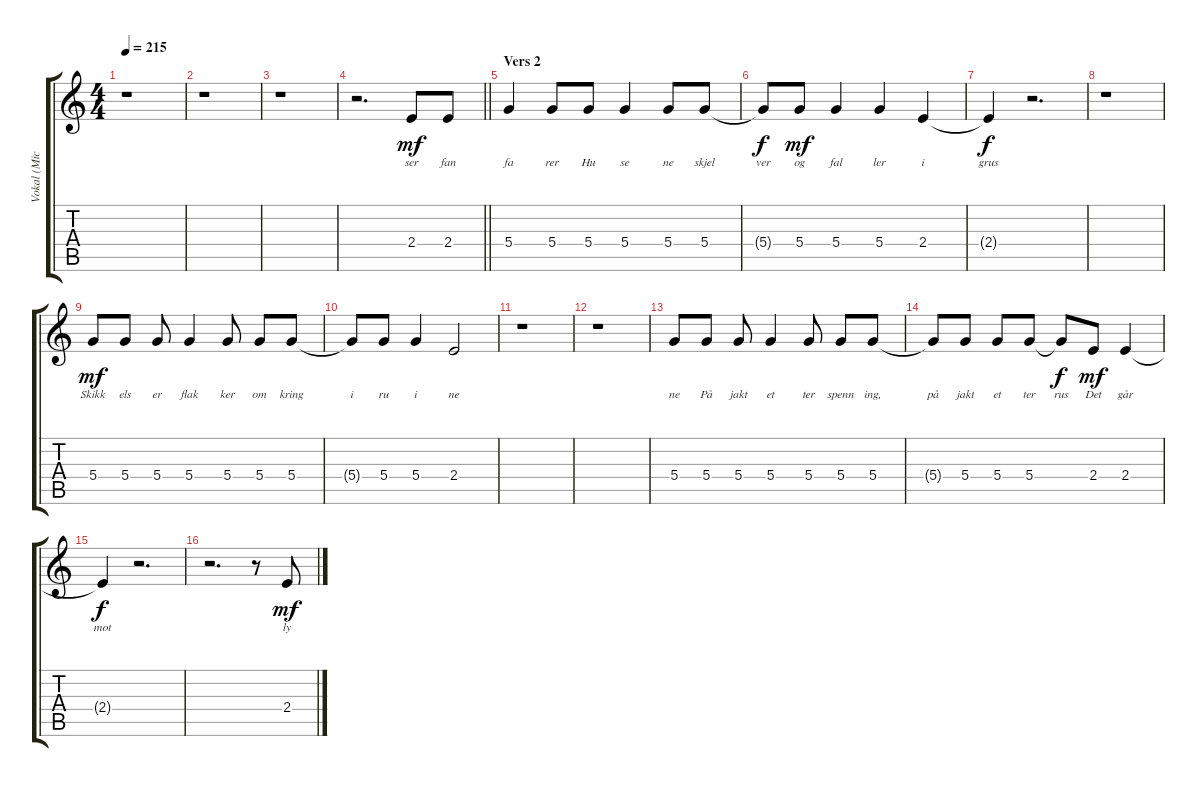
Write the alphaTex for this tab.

\track ("Vokal (Michael Krohn)" "Vokal (Mic") {instrument acousticguitarnylon}
\staff {score tabs}
\tuning (E4 B3 G3 D3 A2 E2) {hide}
\ts (4 4)
\tempo 215
\clef g2
\ks c
r.1{dy mf} |
r.1 |
r.1 |
\barLineRight lightlight
r.2{d} 2.4.8{lyrics (0 "ser") lyrics (1 "") lyrics (2 "") lyrics (3 "") lyrics (4 "")} 2.4.8{lyrics (0 "fan") lyrics (1 "") lyrics (2 "") lyrics (3 "") lyrics (4 "")} |
\section ("" "Vers 2")
5.4.4{lyrics (0 "fa") lyrics (1 "") lyrics (2 "") lyrics (3 "") lyrics (4 "")} 5.4.8{lyrics (0 "rer") lyrics (1 "") lyrics (2 "") lyrics (3 "") lyrics (4 "")} 5.4.8{lyrics (0 "Hu") lyrics (1 "") lyrics (2 "") lyrics (3 "") lyrics (4 "")} 5.4.4{lyrics (0 "se") lyrics (1 "") lyrics (2 "") lyrics (3 "") lyrics (4 "")} 5.4.8{lyrics (0 "ne") lyrics (1 "") lyrics (2 "") lyrics (3 "") lyrics (4 "")} 5.4.8{lyrics (0 "skjel") lyrics (1 "") lyrics (2 "") lyrics (3 "") lyrics (4 "")} |
5.4{t}.8{lyrics (0 "ver") lyrics (1 "") lyrics (2 "") lyrics (3 "") lyrics (4 "") dy f} 5.4.8{lyrics (0 "og") lyrics (1 "") lyrics (2 "") lyrics (3 "") lyrics (4 "") dy mf} 5.4.4{lyrics (0 "fal") lyrics (1 "") lyrics (2 "") lyrics (3 "") lyrics (4 "")} 5.4.4{lyrics (0 "ler") lyrics (1 "") lyrics (2 "") lyrics (3 "") lyrics (4 "")} 2.4.4{lyrics (0 "i") lyrics (1 "") lyrics (2 "") lyrics (3 "") lyrics (4 "")} |
2.4{t}.4{lyrics (0 "grus") lyrics (1 "") lyrics (2 "") lyrics (3 "") lyrics (4 "") dy f} r.2{d} |
r.1 |
5.4.8{lyrics (0 "Skikk") lyrics (1 "") lyrics (2 "") lyrics (3 "") lyrics (4 "") dy mf} 5.4.8{lyrics (0 "els") lyrics (1 "") lyrics (2 "") lyrics (3 "") lyrics (4 "")} 5.4.8{lyrics (0 "er") lyrics (1 "") lyrics (2 "") lyrics (3 "") lyrics (4 "")} 5.4.4{lyrics (0 "flak") lyrics (1 "") lyrics (2 "") lyrics (3 "") lyrics (4 "")} 5.4.8{lyrics (0 "ker") lyrics (1 "") lyrics (2 "") lyrics (3 "") lyrics (4 "")} 5.4.8{lyrics (0 "om") lyrics (1 "") lyrics (2 "") lyrics (3 "") lyrics (4 "")} 5.4.8{lyrics (0 "kring") lyrics (1 "") lyrics (2 "") lyrics (3 "") lyrics (4 "")} |
5.4{t}.8{lyrics (0 "i") lyrics (1 "") lyrics (2 "") lyrics (3 "") lyrics (4 "")} 5.4.8{lyrics (0 "ru") lyrics (1 "") lyrics (2 "") lyrics (3 "") lyrics (4 "")} 5.4.4{lyrics (0 "i") lyrics (1 "") lyrics (2 "") lyrics (3 "") lyrics (4 "")} 2.4.2{lyrics (0 "ne") lyrics (1 "") lyrics (2 "") lyrics (3 "") lyrics (4 "")} |
r.1 |
r.1 |
5.4.8{lyrics (0 "ne") lyrics (1 "") lyrics (2 "") lyrics (3 "") lyrics (4 "")} 5.4.8{lyrics (0 "På") lyrics (1 "") lyrics (2 "") lyrics (3 "") lyrics (4 "")} 5.4.8{lyrics (0 "jakt") lyrics (1 "") lyrics (2 "") lyrics (3 "") lyrics (4 "")} 5.4.4{lyrics (0 "et") lyrics (1 "") lyrics (2 "") lyrics (3 "") lyrics (4 "")} 5.4.8{lyrics (0 "ter") lyrics (1 "") lyrics (2 "") lyrics (3 "") lyrics (4 "")} 5.4.8{lyrics (0 "spenn") lyrics (1 "") lyrics (2 "") lyrics (3 "") lyrics (4 "")} 5.4.8{lyrics (0 "ing,") lyrics (1 "") lyrics (2 "") lyrics (3 "") lyrics (4 "")} |
5.4{t}.8{lyrics (0 "på") lyrics (1 "") lyrics (2 "") lyrics (3 "") lyrics (4 "")} 5.4.8{lyrics (0 "jakt") lyrics (1 "") lyrics (2 "") lyrics (3 "") lyrics (4 "")} 5.4.8{lyrics (0 "et") lyrics (1 "") lyrics (2 "") lyrics (3 "") lyrics (4 "")} 5.4.8{lyrics (0 "ter") lyrics (1 "") lyrics (2 "") lyrics (3 "") lyrics (4 "")} 5.4{t}.8{lyrics (0 "rus") lyrics (1 "") lyrics (2 "") lyrics (3 "") lyrics (4 "") dy f} 2.4.8{lyrics (0 "Det") lyrics (1 "") lyrics (2 "") lyrics (3 "") lyrics (4 "") dy mf} 2.4.4{lyrics (0 "går") lyrics (1 "") lyrics (2 "") lyrics (3 "") lyrics (4 "")} |
2.4{t}.4{lyrics (0 "mot") lyrics (1 "") lyrics (2 "") lyrics (3 "") lyrics (4 "") dy f} r.2{d} |
r.2{d} r.8 2.4.8{lyrics (0 "ly") lyrics (1 "") lyrics (2 "") lyrics (3 "") lyrics (4 "") dy mf}
